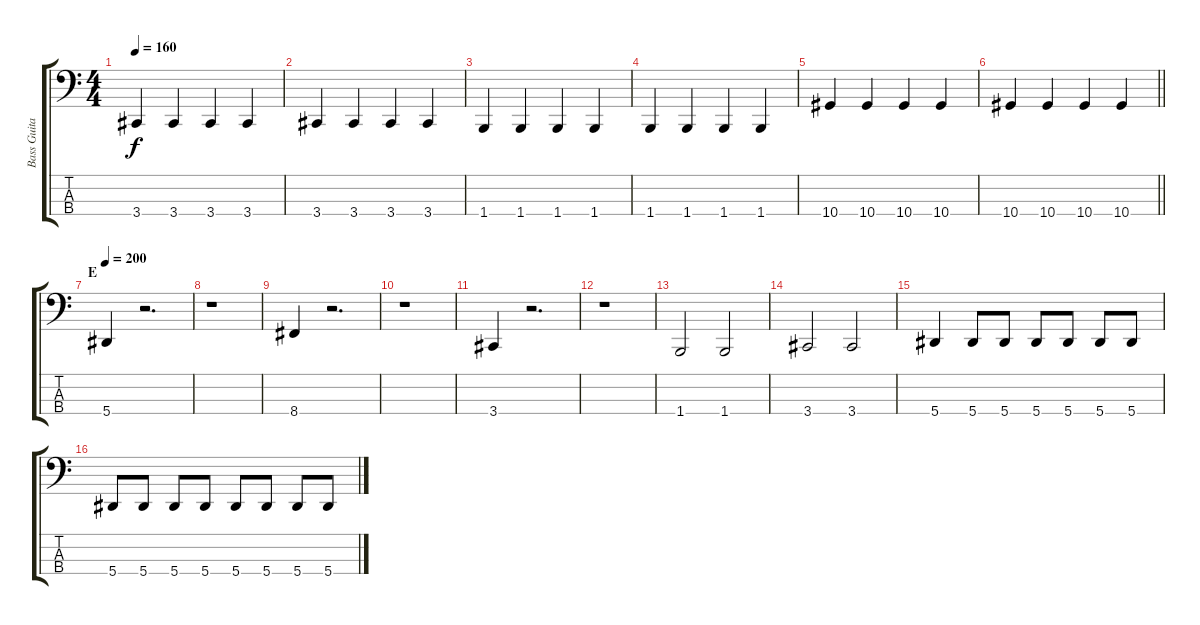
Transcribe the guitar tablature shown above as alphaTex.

\track ("Bass Guitar: John Kis Gyevi" "Bass Guita") {instrument electricbasspick}
\staff {score tabs}
\tuning (Eb2 Bb1 F1 Bb0) {hide}
\ts (4 4)
\tempo 160
\clef f4
\ks c
3.4.4{dy f} 3.4.4 3.4.4 3.4.4 |
3.4.4 3.4.4 3.4.4 3.4.4 |
1.4.4 1.4.4 1.4.4 1.4.4 |
1.4.4 1.4.4 1.4.4 1.4.4 |
10.4.4 10.4.4 10.4.4 10.4.4 |
\barLineRight lightlight
10.4.4 10.4.4 10.4.4 10.4.4 |
\section ("" "E")
\tempo 200
5.4.4 r.2{d} |
r.1 |
8.4.4 r.2{d} |
r.1 |
3.4.4 r.2{d} |
r.1 |
1.4.2 1.4.2 |
3.4.2 3.4.2 |
5.4.4 5.4.8 5.4.8 5.4.8 5.4.8 5.4.8 5.4.8 |
5.4.8 5.4.8 5.4.8 5.4.8 5.4.8 5.4.8 5.4.8 5.4.8
